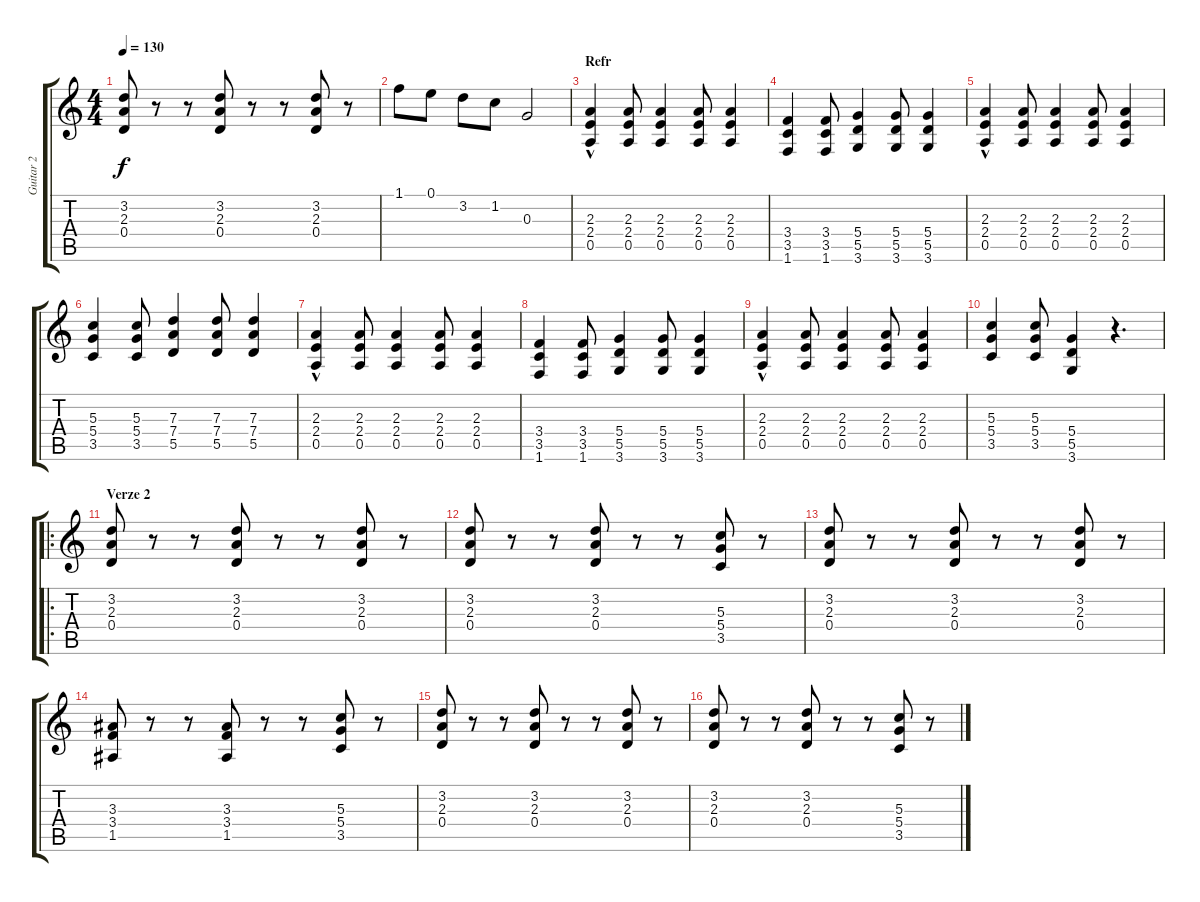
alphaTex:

\track ("Guitar 2" "Guitar 2") {instrument distortionguitar}
\staff {score tabs}
\tuning (E4 B3 G3 D3 A2 E2) {hide}
\ts (4 4)
\tempo 130
\clef g2
\ks c
(3.2 2.3 0.4).8{dy f} r.8 r.8 (3.2 2.3 0.4).8 r.8 r.8 (3.2 2.3 0.4).8 r.8 |
1.1.8 0.1.8 3.2.8 1.2.8 0.3.2 |
\section ("" "Refr")
(2.3{hac} 2.4 0.5).4 (2.3 2.4 0.5).8 (2.3 2.4 0.5).4 (2.3 2.4 0.5).8 (2.3 2.4 0.5).4 |
(3.4 3.5 1.6).4 (3.4 3.5 1.6).8 (5.4 5.5 3.6).4 (5.4 5.5 3.6).8 (5.4 5.5 3.6).4 |
(2.3{hac} 2.4 0.5).4 (2.3 2.4 0.5).8 (2.3 2.4 0.5).4 (2.3 2.4 0.5).8 (2.3 2.4 0.5).4 |
(5.3 5.4 3.5).4 (5.3 5.4 3.5).8 (7.3 7.4 5.5).4 (7.3 7.4 5.5).8 (7.3 7.4 5.5).4 |
(2.3{hac} 2.4 0.5).4 (2.3 2.4 0.5).8 (2.3 2.4 0.5).4 (2.3 2.4 0.5).8 (2.3 2.4 0.5).4 |
(3.4 3.5 1.6).4 (3.4 3.5 1.6).8 (5.4 5.5 3.6).4 (5.4 5.5 3.6).8 (5.4 5.5 3.6).4 |
(2.3{hac} 2.4 0.5).4 (2.3 2.4 0.5).8 (2.3 2.4 0.5).4 (2.3 2.4 0.5).8 (2.3 2.4 0.5).4 |
(5.3 5.4 3.5).4 (5.3 5.4 3.5).8 (5.4 5.5 3.6).4 r.4{d} |
\ro
\section ("" "Verze 2")
(3.2 2.3 0.4).8 r.8 r.8 (3.2 2.3 0.4).8 r.8 r.8 (3.2 2.3 0.4).8 r.8 |
(3.2 2.3 0.4).8 r.8 r.8 (3.2 2.3 0.4).8 r.8 r.8 (5.3 5.4 3.5).8 r.8 |
(3.2 2.3 0.4).8 r.8 r.8 (3.2 2.3 0.4).8 r.8 r.8 (3.2 2.3 0.4).8 r.8 |
(3.3 3.4 1.5).8 r.8 r.8 (3.3 3.4 1.5).8 r.8 r.8 (5.3 5.4 3.5).8 r.8 |
(3.2 2.3 0.4).8 r.8 r.8 (3.2 2.3 0.4).8 r.8 r.8 (3.2 2.3 0.4).8 r.8 |
(3.2 2.3 0.4).8 r.8 r.8 (3.2 2.3 0.4).8 r.8 r.8 (5.3 5.4 3.5).8 r.8
